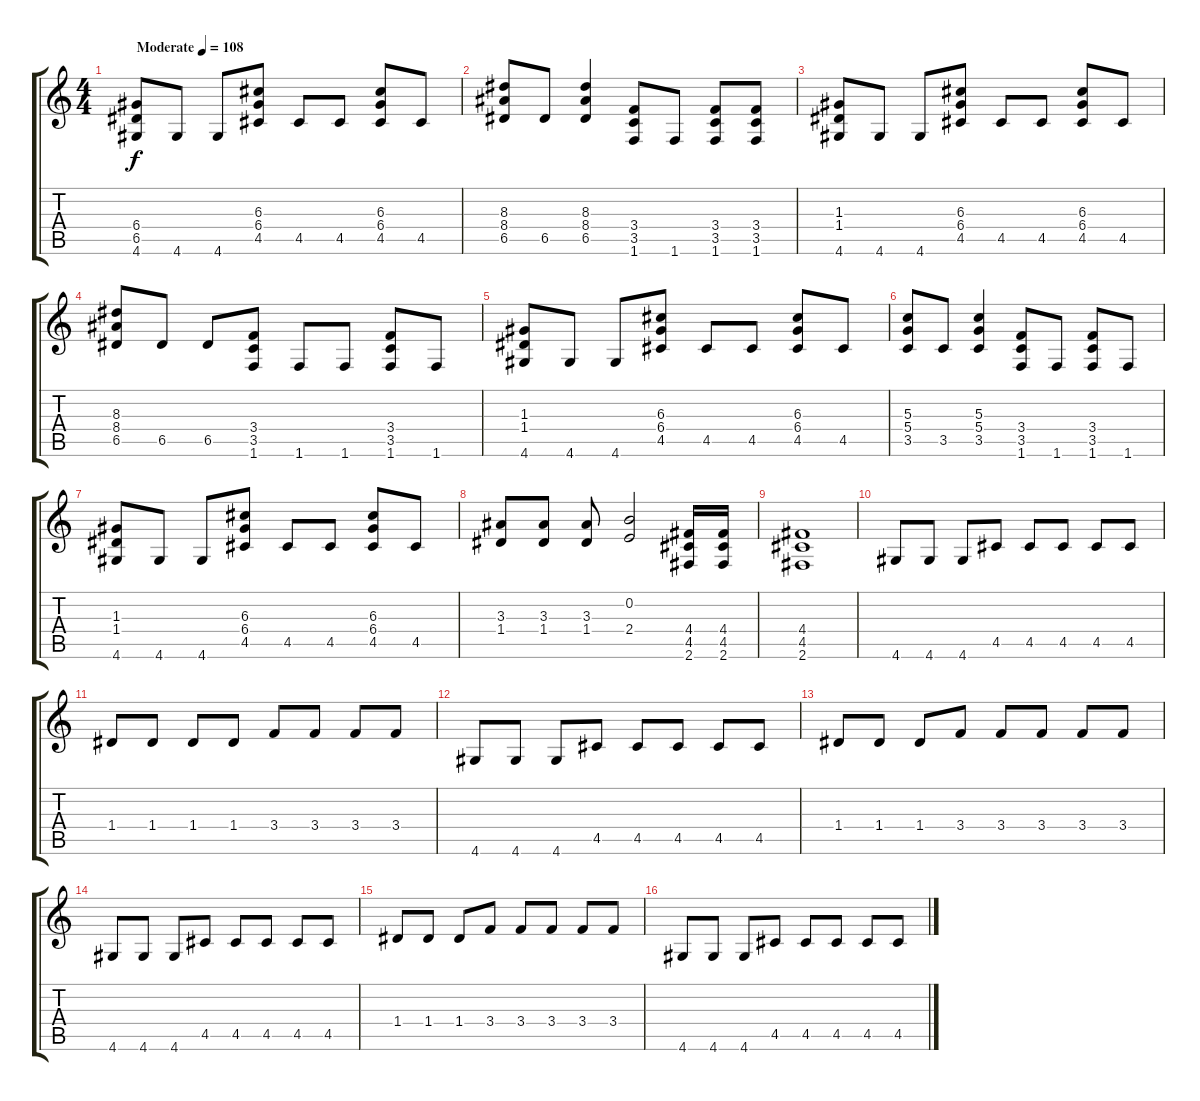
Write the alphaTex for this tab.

\track "" {instrument acousticguitarnylon}
\staff {score tabs}
\tuning (E4 B3 G3 D3 A2 E2) {hide}
\ts (4 4)
\tempo (108 "Moderate")
\clef g2
\ks c
(6.4 6.5 4.6).8{dy f instrument acousticguitarnylon} 4.6.8 4.6.8 (6.3 6.4 4.5).8 4.5.8 4.5.8 (6.3 6.4 4.5).8 4.5.8 |
(8.3 8.4 6.5).8 6.5.8 (8.3 8.4 6.5).4 (3.4 3.5 1.6).8 1.6.8 (3.4 3.5 1.6).8 (3.4 3.5 1.6).8 |
(1.3 1.4 4.6).8 4.6.8 4.6.8 (6.3 6.4 4.5).8 4.5.8 4.5.8 (6.3 6.4 4.5).8 4.5.8 |
(8.3 8.4 6.5).8 6.5.8 6.5.8 (3.4 3.5 1.6).8 1.6.8 1.6.8 (3.4 3.5 1.6).8 1.6.8 |
(1.3 1.4 4.6).8 4.6.8 4.6.8 (6.3 6.4 4.5).8 4.5.8 4.5.8 (6.3 6.4 4.5).8 4.5.8 |
(5.3 5.4 3.5).8 3.5.8 (5.3 5.4 3.5).4 (3.4 3.5 1.6).8 1.6.8 (3.4 3.5 1.6).8 1.6.8 |
(1.3 1.4 4.6).8 4.6.8 4.6.8 (6.3 6.4 4.5).8 4.5.8 4.5.8 (6.3 6.4 4.5).8 4.5.8 |
(3.3 1.4).8 (3.3 1.4).8 (3.3 1.4).8 (0.2 2.4).2 (4.4 4.5 2.6).16 (4.4 4.5 2.6).16 |
(4.4 4.5 2.6).1 |
4.6.8 4.6.8 4.6.8 4.5.8 4.5.8 4.5.8 4.5.8 4.5.8 |
1.4.8 1.4.8 1.4.8 1.4.8 3.4.8 3.4.8 3.4.8 3.4.8 |
4.6.8 4.6.8 4.6.8 4.5.8 4.5.8 4.5.8 4.5.8 4.5.8 |
1.4.8 1.4.8 1.4.8 3.4.8 3.4.8 3.4.8 3.4.8 3.4.8 |
4.6.8 4.6.8 4.6.8 4.5.8 4.5.8 4.5.8 4.5.8 4.5.8 |
1.4.8 1.4.8 1.4.8 3.4.8 3.4.8 3.4.8 3.4.8 3.4.8 |
4.6.8 4.6.8 4.6.8 4.5.8 4.5.8 4.5.8 4.5.8 4.5.8
